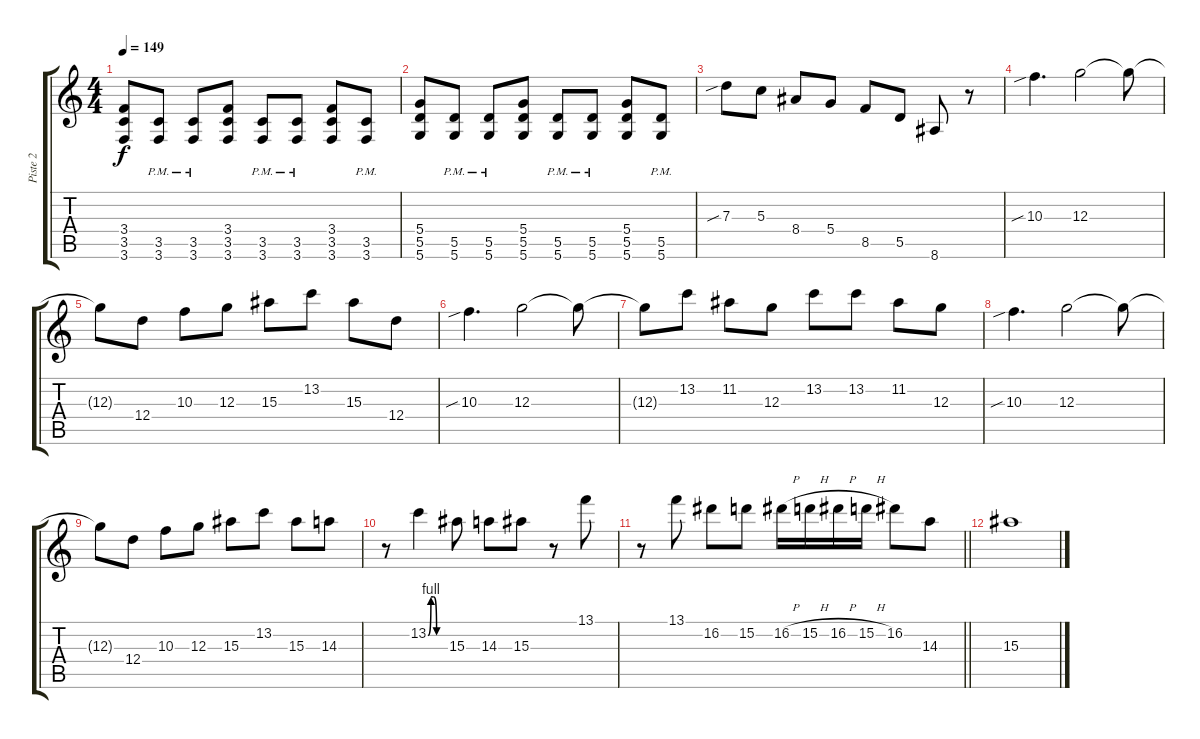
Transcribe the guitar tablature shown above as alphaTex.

\track ("Piste 2" "Piste 2") {instrument electricguitarclean}
\staff {score tabs}
\tuning (E4 B3 G3 D3 A2 D2) {hide}
\ts (4 4)
\tempo 149
\clef g2
\ks c
(3.4 3.5 3.6).8{dy f} (3.5{pm} 3.6{pm}).8 (3.5{pm} 3.6{pm}).8 (3.4 3.5 3.6).8 (3.5{pm} 3.6{pm}).8 (3.5{pm} 3.6{pm}).8 (3.4 3.5 3.6).8 (3.5{pm} 3.6{pm}).8 |
(5.4 5.5 5.6).8 (5.5{pm} 5.6{pm}).8 (5.5{pm} 5.6{pm}).8 (5.4 5.5 5.6).8 (5.5{pm} 5.6{pm}).8 (5.5{pm} 5.6{pm}).8 (5.4 5.5 5.6).8 (5.5{pm} 5.6{pm}).8 |
7.3{sib}.8 5.3.8 8.4.8 5.4.8 8.5.8 5.5.8 8.6.8 r.8 |
10.3{sib}.4{d volume 16 instrument distortionguitar} 12.3.2 12.3{t}.8 |
12.3{t}.8 12.4.8 10.3.8 12.3.8 15.3.8 13.2.8 15.3.8 12.4.8 |
10.3{sib}.4{d} 12.3.2 12.3{t}.8 |
12.3{t}.8 13.2.8 11.2.8 12.3.8 13.2.8 13.2.8 11.2.8 12.3.8 |
10.3{sib}.4{d} 12.3.2 12.3{t}.8 |
12.3{t}.8 12.4.8 10.3.8 12.3.8 15.3.8 13.2.8 15.3.8 14.3.8 |
r.8 13.2{be (custom 0 0 10 4 20 4 30 0 60 0)}.4 15.3.8 14.3.8 15.3.8 r.8 13.1.8 |
\barLineRight lightlight
r.8 13.1.8 16.2.8 15.2.8 16.2{h}.16 15.2{h}.16 16.2{h}.16 15.2{h}.16 16.2.8 14.3.8 |
15.3.1
